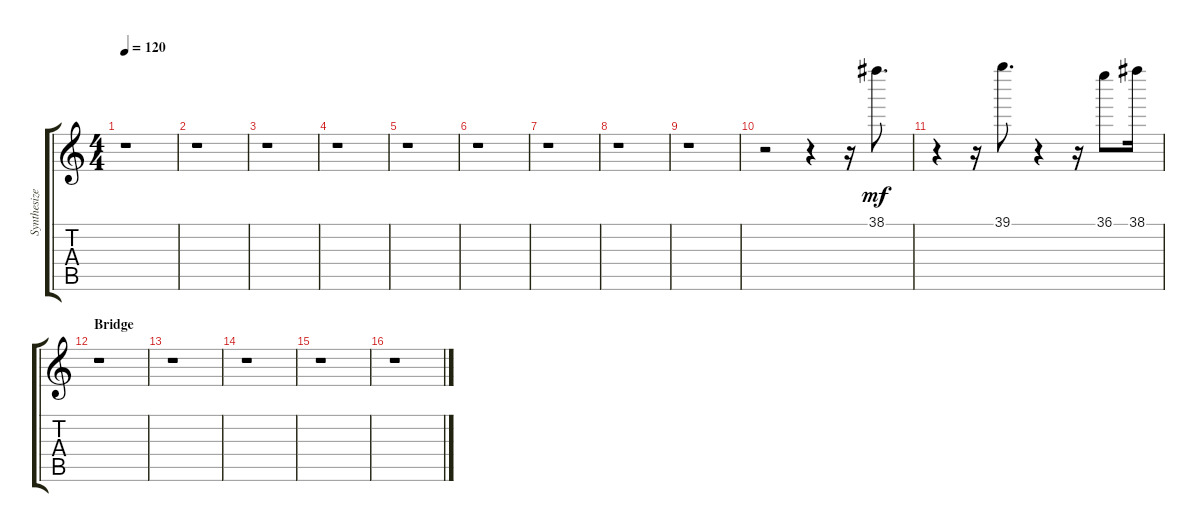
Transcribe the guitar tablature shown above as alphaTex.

\track ("Synthesizer" "Synthesize") {instrument fx3crystal}
\staff {score tabs}
\tuning (E4 B3 G3 D3 A2 E2) {hide}
\ts (4 4)
\tempo 120
\clef g2
\ks aminor
r.1{dy mf} |
r.1 |
r.1 |
r.1 |
r.1 |
r.1 |
r.1 |
r.1 |
r.1 |
r.2 r.4 r.16 38.1.8{d} |
r.4 r.16 39.1.8{d} r.4 r.16 36.1.8 38.1.16 |
\section ("" "Bridge")
r.1 |
r.1 |
r.1 |
r.1 |
r.1
